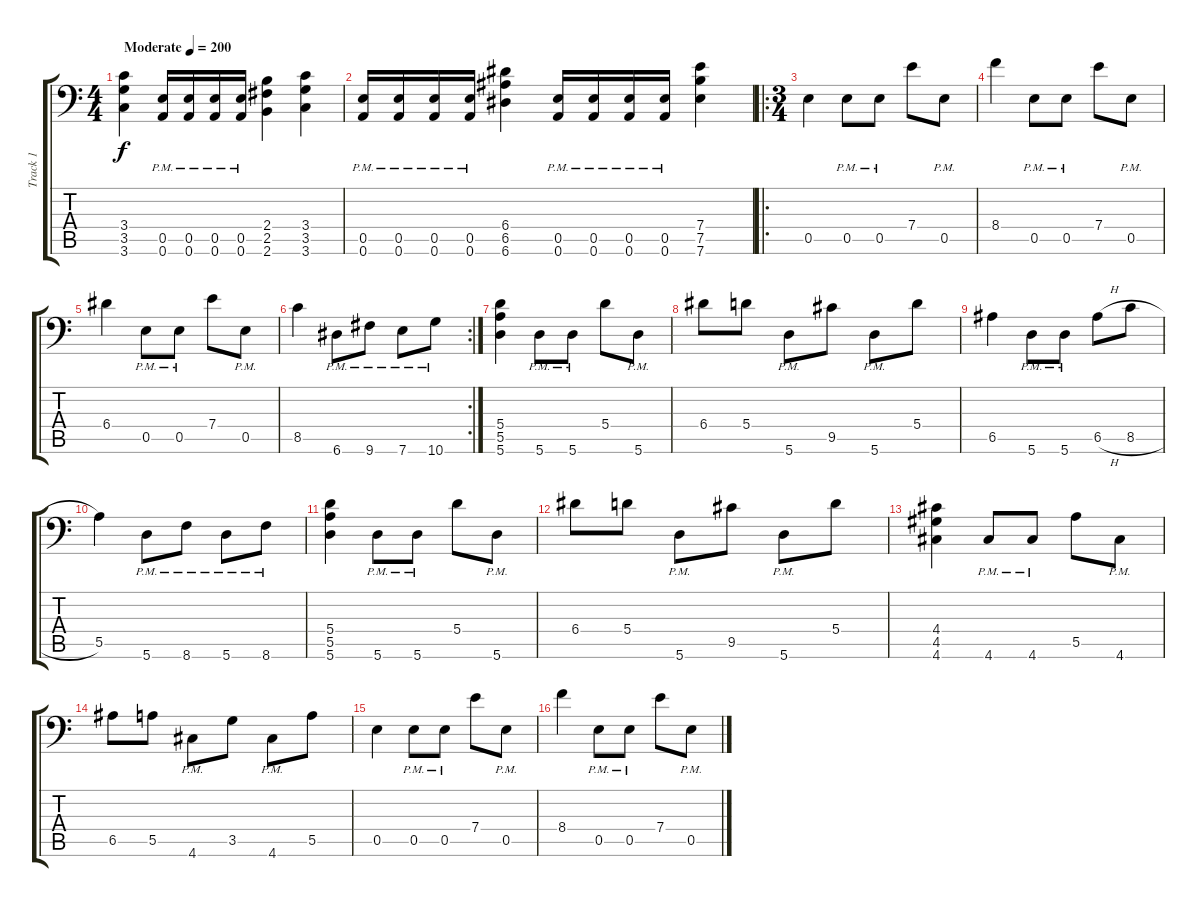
\track ("Track 1" "Track 1") {instrument overdrivenguitar}
\staff {score tabs}
\tuning (B3 Gb3 D3 A2 E2 A1) {hide}
\ts (4 4)
\tempo (200 "Moderate")
\clef f4
\ks c
(3.4 3.5 3.6).4{dy f instrument overdrivenguitar} (0.5{pm} 0.6{pm}).16 (0.5{pm} 0.6{pm}).16 (0.5{pm} 0.6{pm}).16 (0.5{pm} 0.6{pm}).16 (2.4 2.5 2.6).4 (3.4 3.5 3.6).4 |
(0.5{pm} 0.6{pm}).16 (0.5{pm} 0.6{pm}).16 (0.5{pm} 0.6{pm}).16 (0.5{pm} 0.6{pm}).16 (6.4 6.5 6.6).4 (0.5{pm} 0.6{pm}).16 (0.5{pm} 0.6{pm}).16 (0.5{pm} 0.6{pm}).16 (0.5{pm} 0.6{pm}).16 (7.4 7.5 7.6).4 |
\ro
\ts (3 4)
0.5.4 0.5{pm}.8 0.5{pm}.8 7.4.8 0.5{pm}.8 |
8.4.4 0.5{pm}.8 0.5{pm}.8 7.4.8 0.5{pm}.8 |
6.4.4 0.5{pm}.8 0.5{pm}.8 7.4.8 0.5{pm}.8 |
\rc 2
8.5.4 6.6{pm}.8 9.6{pm}.8 7.6{pm}.8 10.6{pm}.8 |
(5.4 5.5 5.6).4 5.6{pm}.8 5.6{pm}.8 5.4.8 5.6{pm}.8 |
6.4.8 5.4.8 5.6{pm}.8 9.5.8 5.6{pm}.8 5.4.8 |
6.5.4 5.6{pm}.8 5.6{pm}.8 6.5{h}.8 8.5{h}.8 |
5.5.4 5.6{pm}.8 8.6{pm}.8 5.6{pm}.8 8.6{pm}.8 |
(5.4 5.5 5.6).4 5.6{pm}.8 5.6{pm}.8 5.4.8 5.6{pm}.8 |
6.4.8 5.4.8 5.6{pm}.8 9.5.8 5.6{pm}.8 5.4.8 |
(4.4 4.5 4.6).4 4.6{pm}.8 4.6{pm}.8 5.5.8 4.6{pm}.8 |
6.5.8 5.5.8 4.6{pm}.8 3.5.8 4.6{pm}.8 5.5.8 |
0.5.4 0.5{pm}.8 0.5{pm}.8 7.4.8 0.5{pm}.8 |
8.4.4 0.5{pm}.8 0.5{pm}.8 7.4.8 0.5{pm}.8
